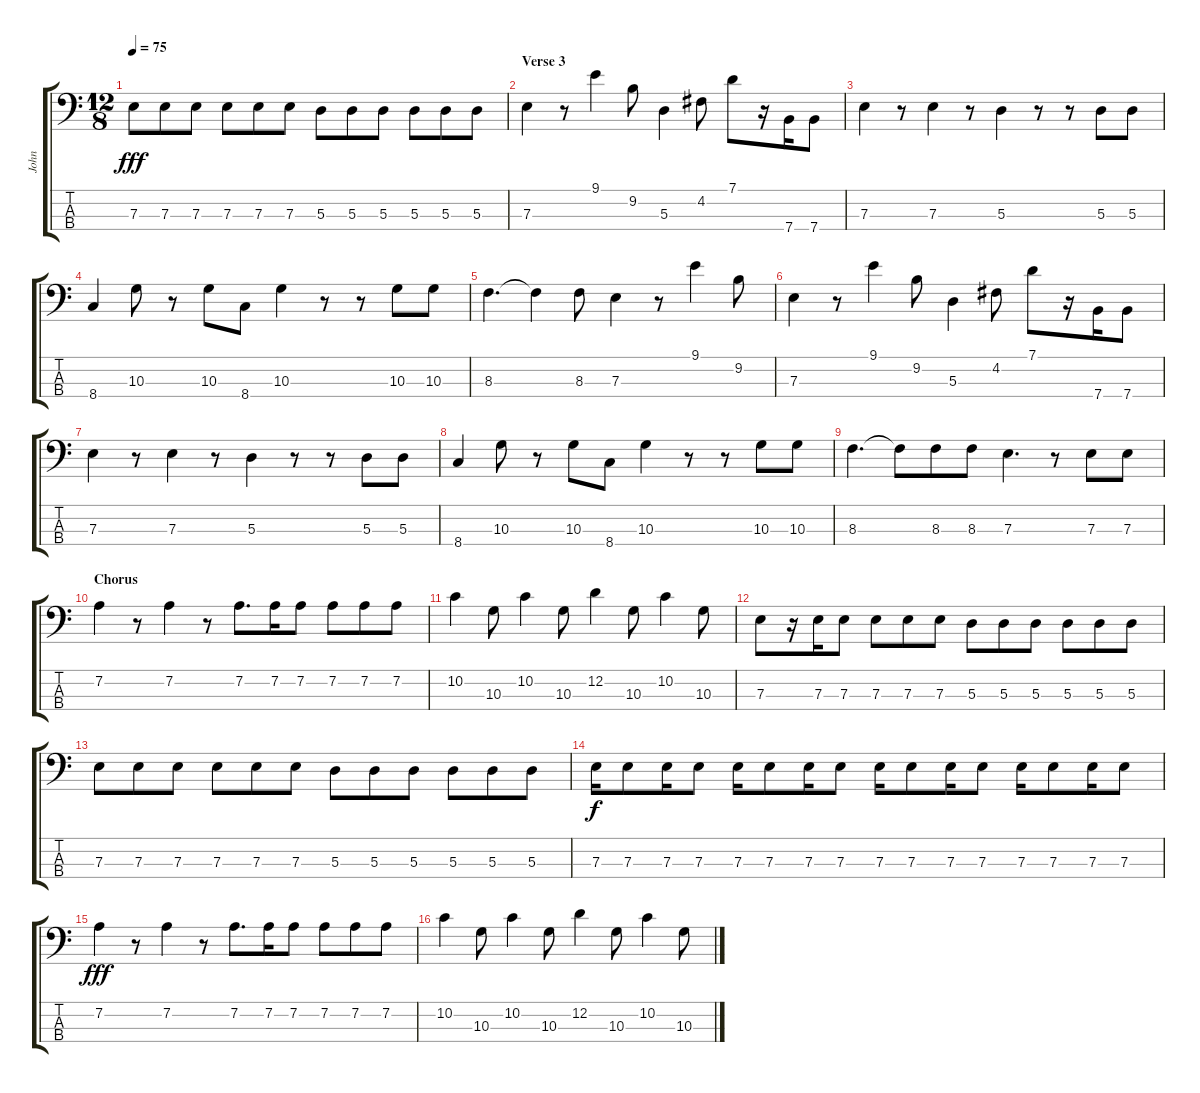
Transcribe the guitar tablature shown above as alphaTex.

\track ("John" "John") {instrument electricbasspick}
\staff {score tabs}
\tuning (G2 D2 A1 E1) {hide}
\ts (12 8)
\tempo 75
\clef f4
\ks c
7.3.8{dy fff} 7.3.8 7.3.8 7.3.8 7.3.8 7.3.8 5.3.8 5.3.8 5.3.8 5.3.8 5.3.8 5.3.8 |
\section ("" "Verse 3")
7.3.4 r.8 9.1.4 9.2.8 5.3.4 4.2.8 7.1.8 r.16 7.4.16 7.4.8 |
7.3.4 r.8 7.3.4 r.8 5.3.4 r.8 r.8 5.3.8 5.3.8 |
8.4.4 10.3.8 r.8 10.3.8 8.4.8 10.3.4 r.8 r.8 10.3.8 10.3.8 |
8.3.4{d} 8.3{t}.4 8.3.8 7.3.4 r.8 9.1.4 9.2.8 |
7.3.4 r.8 9.1.4 9.2.8 5.3.4 4.2.8 7.1.8 r.16 7.4.16 7.4.8 |
7.3.4 r.8 7.3.4 r.8 5.3.4 r.8 r.8 5.3.8 5.3.8 |
8.4.4 10.3.8 r.8 10.3.8 8.4.8 10.3.4 r.8 r.8 10.3.8 10.3.8 |
8.3.4{d} 8.3{t}.8 8.3.8 8.3.8 7.3.4{d} r.8 7.3.8 7.3.8 |
\section ("" "Chorus")
7.2.4 r.8 7.2.4 r.8 7.2.8{d} 7.2.16 7.2.8 7.2.8 7.2.8 7.2.8 |
10.2.4 10.3.8 10.2.4 10.3.8 12.2.4 10.3.8 10.2.4 10.3.8 |
7.3.8 r.16 7.3.16 7.3.8 7.3.8 7.3.8 7.3.8 5.3.8 5.3.8 5.3.8 5.3.8 5.3.8 5.3.8 |
7.3.8 7.3.8 7.3.8 7.3.8 7.3.8 7.3.8 5.3.8 5.3.8 5.3.8 5.3.8 5.3.8 5.3.8 |
7.3.16{dy f} 7.3.8 7.3.16 7.3.8 7.3.16 7.3.8 7.3.16 7.3.8 7.3.16 7.3.8 7.3.16 7.3.8 7.3.16 7.3.8 7.3.16 7.3.8 |
7.2.4{dy fff} r.8 7.2.4 r.8 7.2.8{d} 7.2.16 7.2.8 7.2.8 7.2.8 7.2.8 |
10.2.4 10.3.8 10.2.4 10.3.8 12.2.4 10.3.8 10.2.4 10.3.8
